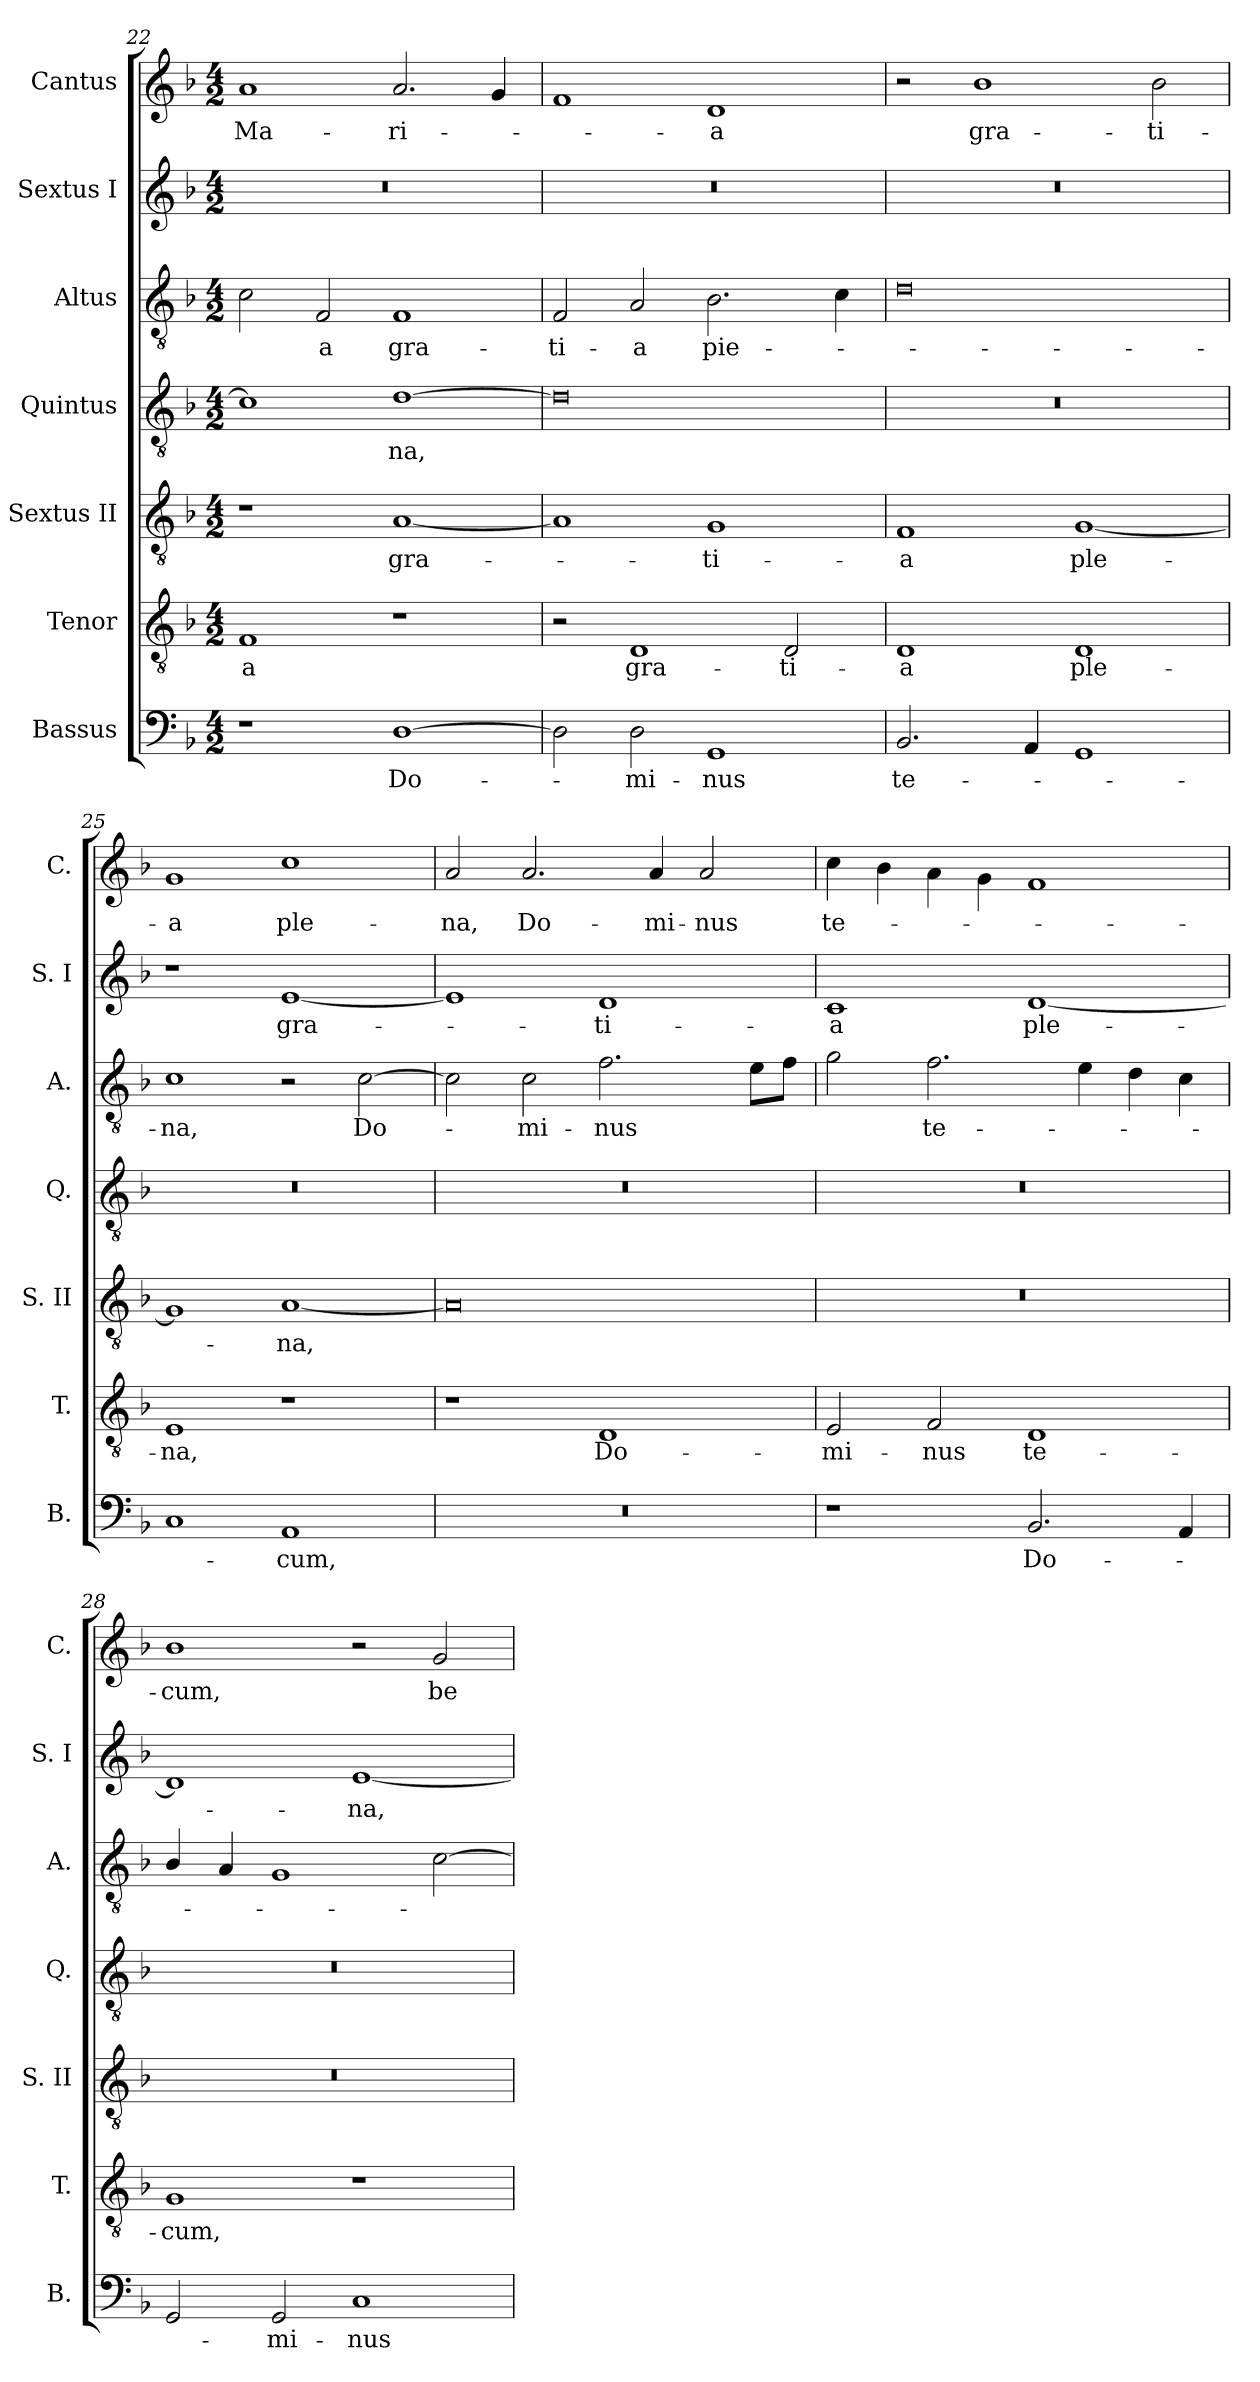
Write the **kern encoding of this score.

**kern	**text	**kern	**text	**kern	**text	**kern	**text	**kern	**text	**kern	**text	**kern	**text
*part7	*part7	*part6	*part6	*part5	*part5	*part4	*part4	*part3	*part3	*part2	*part2	*part1	*part1
*staff7	*staff7	*staff6	*staff6	*staff5	*staff5	*staff4	*staff4	*staff3	*staff3	*staff2	*staff2	*staff1	*staff1
*I"Bassus	*	*I"Tenor	*	*I"Sextus II	*	*I"Quintus	*	*I"Altus	*	*I"Sextus I	*	*I"Cantus	*
*I'B.	*	*I'T.	*	*I'S. II	*	*I'Q.	*	*I'A.	*	*I'S. I	*	*I'C.	*
*clefF4	*	*clefGv2	*	*clefGv2	*	*clefGv2	*	*clefGv2	*	*clefG2	*	*clefG2	*
*k[b-]	*	*k[b-]	*	*k[b-]	*	*k[b-]	*	*k[b-]	*	*k[b-]	*	*k[b-]	*
*M4/2	*	*M4/2	*	*M4/2	*	*M4/2	*	*M4/2	*	*M4/2	*	*M4/2	*
=22	=22	=22	=22	=22	=22	=22	=22	=22	=22	=22	=22	=22	=22
1r	.	1F	-a	1r	.	1c]	.	2c\	.	0r	.	1a	-Ma-
.	.	.	.	.	.	.	.	2F/	-a	.	.	.	.
[1D	Do-	1r	.	[1A	gra-	[1d	-na,	1F	gra-	.	.	2.a/	-ri-
.	.	.	.	.	.	.	.	.	.	.	.	4g/	.
=23	=23	=23	=23	=23	=23	=23	=23	=23	=23	=23	=23	=23	=23
2D\]	.	2r	.	1A]	.	0d]	.	2F/	-ti-	0r	.	1f	.
2D\	-mi-	1D	gra-	.	.	.	.	2A/	-a	.	.	.	.
1GG	-nus	.	.	1G	-ti-	.	.	2.B-\	pie-	.	.	1d	-a
.	.	2D/	-ti-	.	.	.	.	.	.	.	.	.	.
.	.	.	.	.	.	.	.	4c\	.	.	.	.	.
=24	=24	=24	=24	=24	=24	=24	=24	=24	=24	=24	=24	=24	=24
2.BB-/	te-	1D	-a	1F	-a	0r	.	0d	.	0r	.	2r	.
.	.	.	.	.	.	.	.	.	.	.	.	1b-	gra-
4AA/	.	.	.	.	.	.	.	.	.	.	.	.	.
1GG	.	1D	ple-	[1G	ple-	.	.	.	.	.	.	.	.
.	.	.	.	.	.	.	.	.	.	.	.	2b-\	-ti­-
=25	=25	=25	=25	=25	=25	=25	=25	=25	=25	=25	=25	=25	=25
1C	.	1E	-na,	1G]	.	0r	.	1c	-na,	1r	.	1g	-a
1AA	cum,	1r	.	[1A	-na,	.	.	2r	.	[1e	gra-	1cc	ple-
.	.	.	.	.	.	.	.	[2c\	Do-	.	.	.	.
=26	=26	=26	=26	=26	=26	=26	=26	=26	=26	=26	=26	=26	=26
0r	.	1r	.	0A]	.	0r	.	2c\]	.	1e]	.	2a/	-na,
.	.	.	.	.	.	.	.	2c\	-mi-	.	.	2.a/	Do-
.	.	1D	Do-	.	.	.	.	2.f\	-nus	1d	-ti-	.	.
.	.	.	.	.	.	.	.	.	.	.	.	4a/	-mi-
.	.	.	.	.	.	.	.	.	.	.	.	2a/	-nus
.	.	.	.	.	.	.	.	8e\L	.	.	.	.	.
.	.	.	.	.	.	.	.	8f\J	.	.	.	.	.
!!LO:PB:g=z
=27	=27	=27	=27	=27	=27	=27	=27	=27	=27	=27	=27	=27	=27
1r	.	2E/	-mi-	0r	.	0r	.	2g\	.	1c	-a	4cc\	te-
.	.	.	.	.	.	.	.	.	.	.	.	4b-\	.
.	.	2F/	-nus	.	.	.	.	2.f\	te-	.	.	4a\	.
.	.	.	.	.	.	.	.	.	.	.	.	4g\	.
2.BB-/	Do-	1D	te-	.	.	.	.	.	.	[1d	ple-	1f	.
.	.	.	.	.	.	.	.	4e\	.	.	.	.	.
.	.	.	.	.	.	.	.	4d\	.	.	.	.	.
4AA/	.	.	.	.	.	.	.	4c\	.	.	.	.	.
=28	=28	=28	=28	=28	=28	=28	=28	=28	=28	=28	=28	=28	=28
2GG/	.	1G	-cum,	0r	.	0r	.	4B-/	.	1d]	.	1b-	-cum,
.	.	.	.	.	.	.	.	4A/	.	.	.	.	.
2GG/	-mi-	.	.	.	.	.	.	1G	.	.	.	.	.
1C	-nus	1r	.	.	.	.	.	.	.	[1e	-na,	2r	.
.	.	.	.	.	.	.	.	[2c\	.	.	.	2g/	be-
=	=	=	=	=	=	=	=	=	=	=	=	=	=
*-	*-	*-	*-	*-	*-	*-	*-	*-	*-	*-	*-	*-	*-
